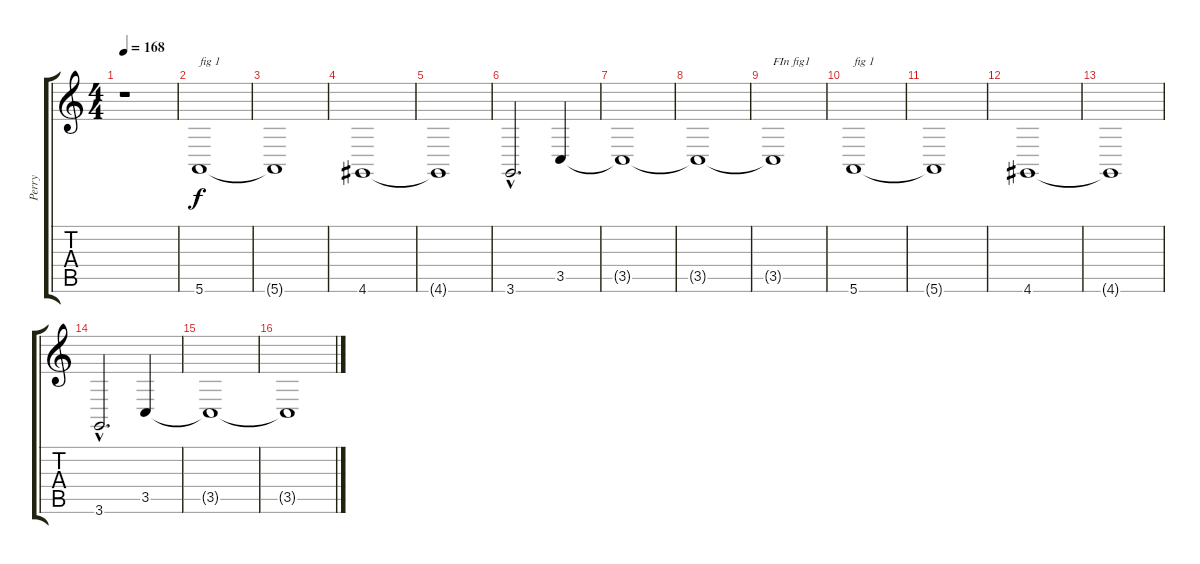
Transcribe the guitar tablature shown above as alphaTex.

\track ("Perry" "Perry") {instrument oboe}
\staff {score tabs}
\tuning (E4 B3 G3 D3 A2 E2) {hide}
\ts (4 4)
\tempo 168
\clef g2
\ks c
r.1{dy f instrument oboe} |
5.6.1{txt "fig 1"} |
5.6{t}.1 |
4.6.1 |
4.6{t}.1 |
3.6{hac}.2{d} 3.5.4 |
3.5{t}.1 |
3.5{t}.1 |
3.5{t}.1{txt "FIn fig1"} |
5.6.1{txt "fig 1"} |
5.6{t}.1 |
4.6.1 |
4.6{t}.1 |
3.6{hac}.2{d} 3.5.4 |
3.5{t}.1 |
3.5{t}.1
